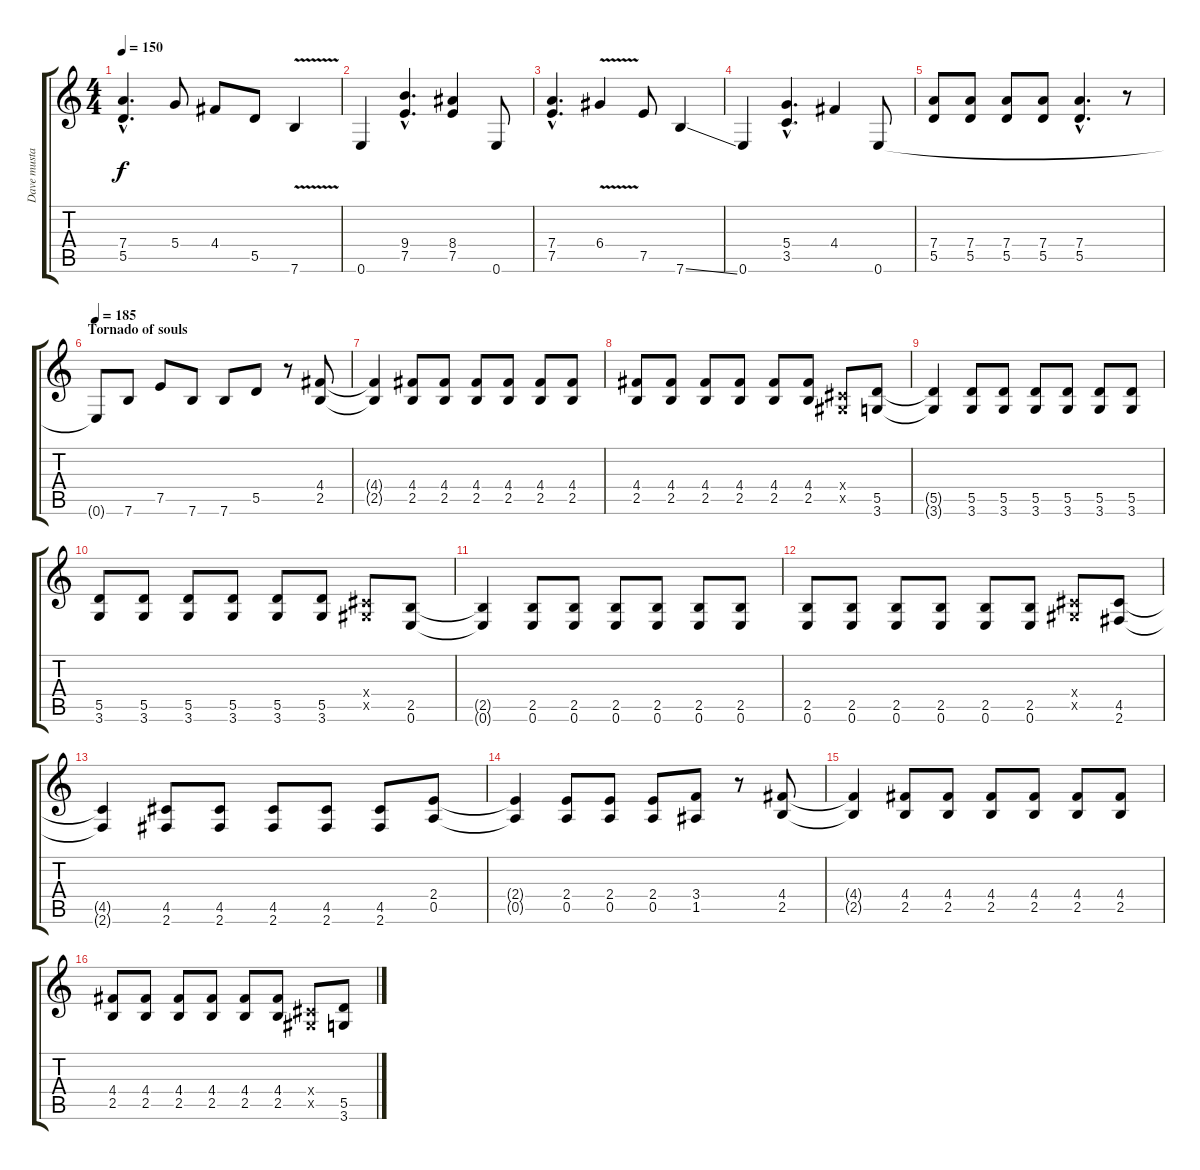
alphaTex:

\track ("Dave mustaine" "Dave musta") {instrument distortionguitar}
\staff {score tabs}
\tuning (E4 B3 G3 D3 A2 E2) {hide}
\ts (4 4)
\tempo 150
\clef g2
\ks c
(7.4{hac} 5.5{hac}).4{d dy f} 5.4.8 4.4.8 5.5.8 7.6{v}.4 |
0.6.4 (9.4{hac} 7.5{hac}).4{d} (8.4 7.5).4 0.6.8 |
(7.4{hac} 7.5{hac}).4{d} 6.4{v}.4 7.5.8 7.6{ss}.4 |
0.6.4 (5.4{hac} 3.5{hac}).4{d} 4.4.4 0.6.8 |
(7.4 5.5).8 (7.4 5.5).8 (7.4 5.5).8 (7.4 5.5).8 (7.4{hac} 5.5{hac}).4{d} r.8 |
\section ("" "Tornado of souls")
\tempo 185
0.6{t}.8 7.6.8 7.5.8 7.6.8 7.6.8 5.5.8 r.8 (4.4 2.5).8 |
(4.4{t} 2.5{t}).4 (4.4 2.5).8 (4.4 2.5).8 (4.4 2.5).8 (4.4 2.5).8 (4.4 2.5).8 (4.4 2.5).8 |
(4.4 2.5).8 (4.4 2.5).8 (4.4 2.5).8 (4.4 2.5).8 (4.4 2.5).8 (4.4 2.5).8 (-1.4{x} -1.5{x}).8 (5.5 3.6).8 |
(5.5{t} 3.6{t}).4 (5.5 3.6).8 (5.5 3.6).8 (5.5 3.6).8 (5.5 3.6).8 (5.5 3.6).8 (5.5 3.6).8 |
(5.5 3.6).8 (5.5 3.6).8 (5.5 3.6).8 (5.5 3.6).8 (5.5 3.6).8 (5.5 3.6).8 (-1.4{x} -1.5{x}).8 (2.5 0.6).8 |
(2.5{t} 0.6{t}).4 (2.5 0.6).8 (2.5 0.6).8 (2.5 0.6).8 (2.5 0.6).8 (2.5 0.6).8 (2.5 0.6).8 |
(2.5 0.6).8 (2.5 0.6).8 (2.5 0.6).8 (2.5 0.6).8 (2.5 0.6).8 (2.5 0.6).8 (-1.4{x} -1.5{x}).8 (4.5 2.6).8 |
(4.5{t} 2.6{t}).4 (4.5 2.6).8 (4.5 2.6).8 (4.5 2.6).8 (4.5 2.6).8 (4.5 2.6).8 (2.4 0.5).8 |
(2.4{t} 0.5{t}).4 (2.4 0.5).8 (2.4 0.5).8 (2.4 0.5).8 (3.4 1.5).8 r.8 (4.4 2.5).8 |
(4.4{t} 2.5{t}).4 (4.4 2.5).8 (4.4 2.5).8 (4.4 2.5).8 (4.4 2.5).8 (4.4 2.5).8 (4.4 2.5).8 |
(4.4 2.5).8 (4.4 2.5).8 (4.4 2.5).8 (4.4 2.5).8 (4.4 2.5).8 (4.4 2.5).8 (-1.4{x} -1.5{x}).8 (5.5 3.6).8
